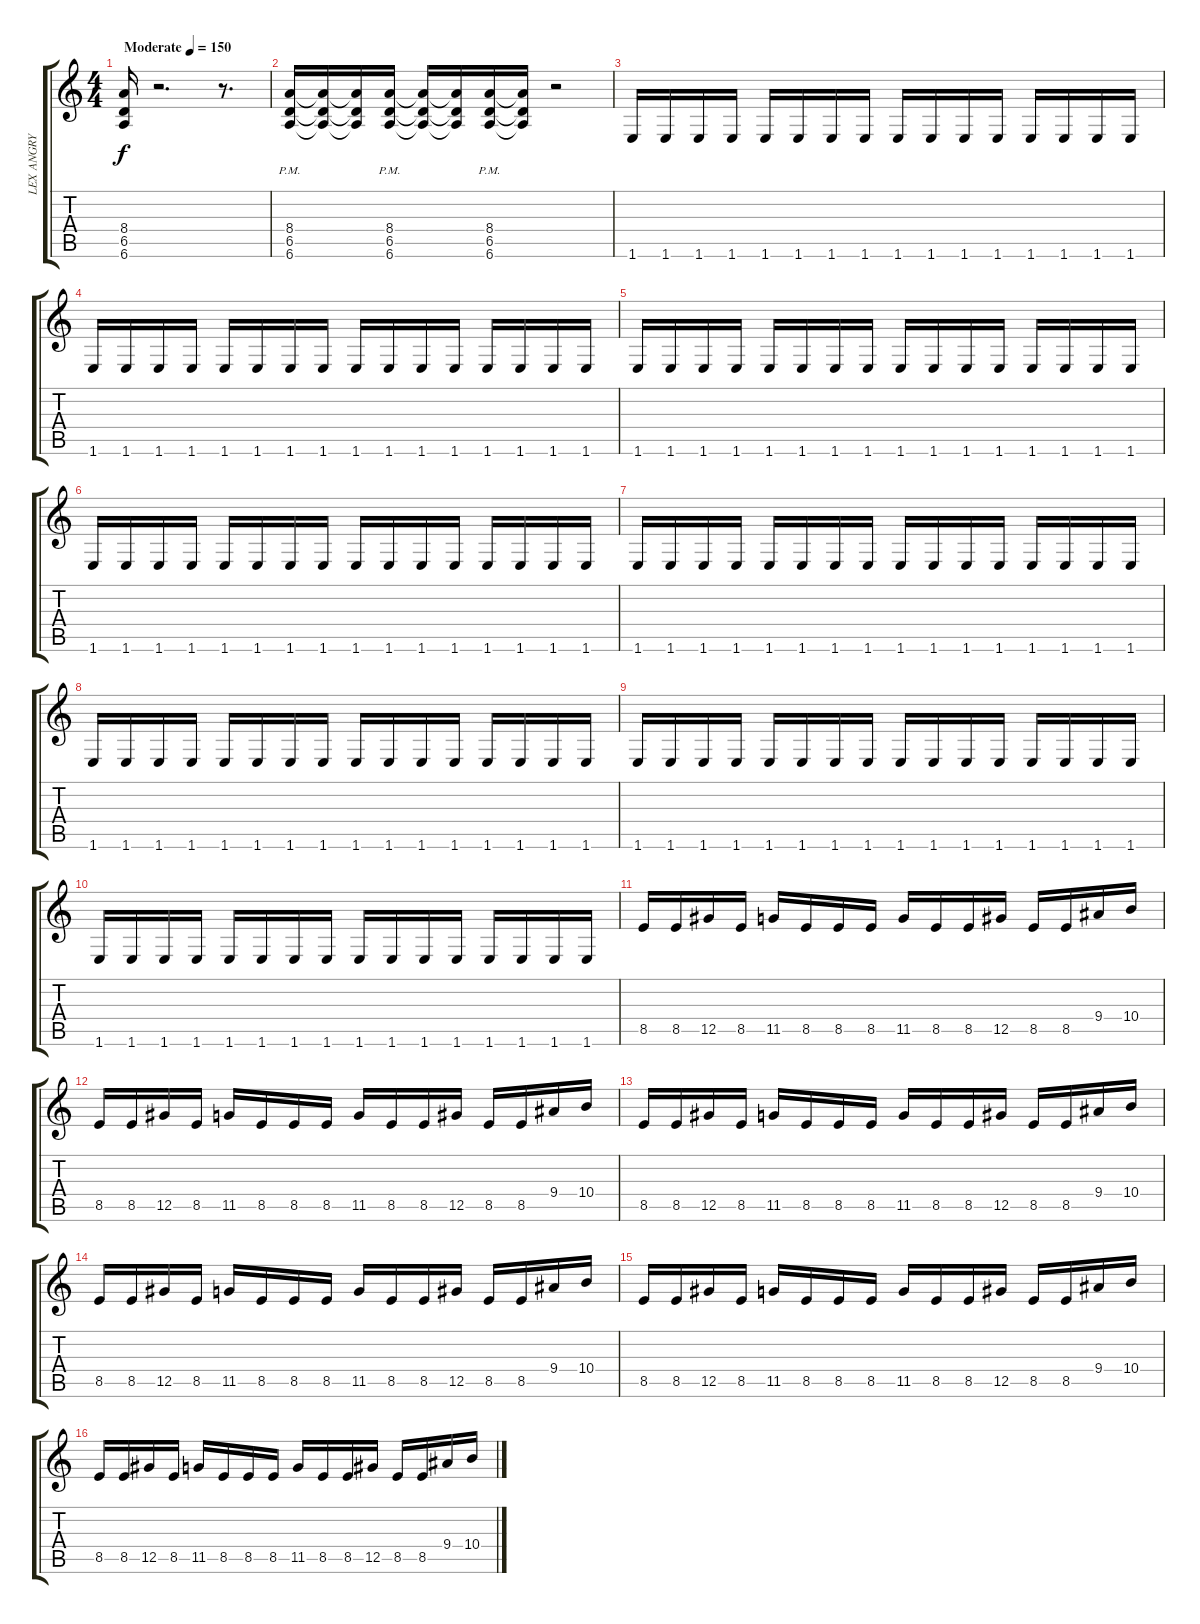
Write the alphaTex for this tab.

\track ("LEX ANGRY" "LEX ANGRY") {instrument distortionguitar}
\staff {score tabs}
\tuning (Eb4 Bb3 Gb3 Db3 Ab2 Eb2) {hide}
\ts (4 4)
\tempo (150 "Moderate")
\clef g2
\ks c
(8.4 6.5 6.6).16{dy f instrument distortionguitar} r.2{d} r.8{d} |
(8.4{pm} 6.5{pm} 6.6{pm}).16 (8.4{t} 6.5{t} 6.6{t}).16 (8.4{t} 6.5{t} 6.6{t}).16 (8.4{pm} 6.5{pm} 6.6{pm}).16 (8.4{t} 6.5{t} 6.6{t}).16 (8.4{t} 6.5{t} 6.6{t}).16 (8.4{pm} 6.5{pm} 6.6{pm}).16 (8.4{t} 6.5{t} 6.6{t}).16 r.2 |
1.6.16 1.6.16 1.6.16 1.6.16 1.6.16 1.6.16 1.6.16 1.6.16 1.6.16 1.6.16 1.6.16 1.6.16 1.6.16 1.6.16 1.6.16 1.6.16 |
1.6.16 1.6.16 1.6.16 1.6.16 1.6.16 1.6.16 1.6.16 1.6.16 1.6.16 1.6.16 1.6.16 1.6.16 1.6.16 1.6.16 1.6.16 1.6.16 |
1.6.16 1.6.16 1.6.16 1.6.16 1.6.16 1.6.16 1.6.16 1.6.16 1.6.16 1.6.16 1.6.16 1.6.16 1.6.16 1.6.16 1.6.16 1.6.16 |
1.6.16 1.6.16 1.6.16 1.6.16 1.6.16 1.6.16 1.6.16 1.6.16 1.6.16 1.6.16 1.6.16 1.6.16 1.6.16 1.6.16 1.6.16 1.6.16 |
1.6.16 1.6.16 1.6.16 1.6.16 1.6.16 1.6.16 1.6.16 1.6.16 1.6.16 1.6.16 1.6.16 1.6.16 1.6.16 1.6.16 1.6.16 1.6.16 |
1.6.16 1.6.16 1.6.16 1.6.16 1.6.16 1.6.16 1.6.16 1.6.16 1.6.16 1.6.16 1.6.16 1.6.16 1.6.16 1.6.16 1.6.16 1.6.16 |
1.6.16 1.6.16 1.6.16 1.6.16 1.6.16 1.6.16 1.6.16 1.6.16 1.6.16 1.6.16 1.6.16 1.6.16 1.6.16 1.6.16 1.6.16 1.6.16 |
1.6.16 1.6.16 1.6.16 1.6.16 1.6.16 1.6.16 1.6.16 1.6.16 1.6.16 1.6.16 1.6.16 1.6.16 1.6.16 1.6.16 1.6.16 1.6.16 |
8.5.16 8.5.16 12.5.16 8.5.16 11.5.16 8.5.16 8.5.16 8.5.16 11.5.16 8.5.16 8.5.16 12.5.16 8.5.16 8.5.16 9.4.16 10.4.16 |
8.5.16 8.5.16 12.5.16 8.5.16 11.5.16 8.5.16 8.5.16 8.5.16 11.5.16 8.5.16 8.5.16 12.5.16 8.5.16 8.5.16 9.4.16 10.4.16 |
8.5.16 8.5.16 12.5.16 8.5.16 11.5.16 8.5.16 8.5.16 8.5.16 11.5.16 8.5.16 8.5.16 12.5.16 8.5.16 8.5.16 9.4.16 10.4.16 |
8.5.16 8.5.16 12.5.16 8.5.16 11.5.16 8.5.16 8.5.16 8.5.16 11.5.16 8.5.16 8.5.16 12.5.16 8.5.16 8.5.16 9.4.16 10.4.16 |
8.5.16 8.5.16 12.5.16 8.5.16 11.5.16 8.5.16 8.5.16 8.5.16 11.5.16 8.5.16 8.5.16 12.5.16 8.5.16 8.5.16 9.4.16 10.4.16 |
8.5.16 8.5.16 12.5.16 8.5.16 11.5.16 8.5.16 8.5.16 8.5.16 11.5.16 8.5.16 8.5.16 12.5.16 8.5.16 8.5.16 9.4.16 10.4.16
